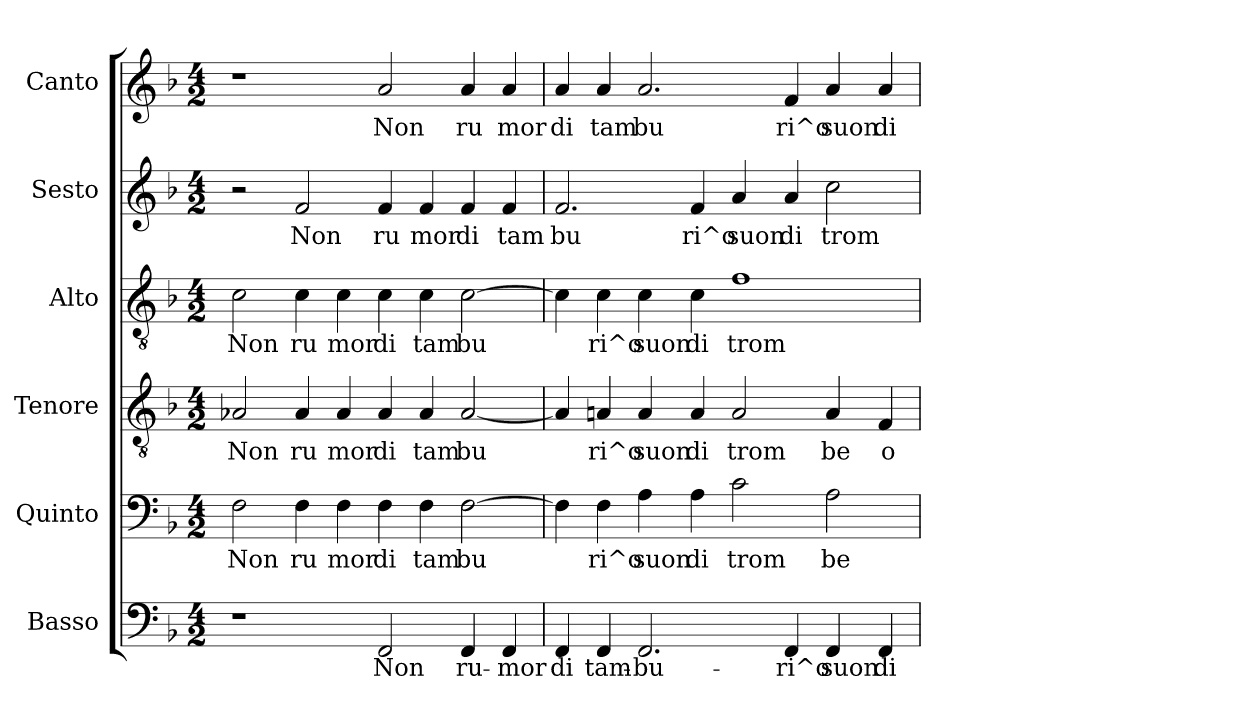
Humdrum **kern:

**kern	**text	**kern	**text	**kern	**text	**kern	**text	**kern	**text	**kern	**text
*part6	*part6	*part5	*part5	*part4	*part4	*part3	*part3	*part2	*part2	*part1	*part1
*staff6	*staff6	*staff5	*staff5	*staff4	*staff4	*staff3	*staff3	*staff2	*staff2	*staff1	*staff1
*I"Basso	*	*I"Quinto	*	*I"Tenore	*	*I"Alto	*	*I"Sesto	*	*I"Canto	*
!!LO:PB:g=z
*stria5	*	*stria5	*	*stria5	*	*stria5	*	*stria5	*	*stria5	*
*clefF4	*	*clefF4	*	*clefGv2	*	*clefGv2	*	*clefG2	*	*clefG2	*
*k[b-]	*	*k[b-]	*	*k[b-]	*	*k[b-]	*	*k[b-]	*	*k[b-]	*
*F:	*	*F:	*	*F:	*	*F:	*	*F:	*	*F:	*
*M4/2	*	*M4/2	*	*M4/2	*	*M4/2	*	*M4/2	*	*M4/2	*
=1	=1	=1	=1	=1	=1	=1	=1	=1	=1	=1	=1
!	!	!	!LO:LY:b:cj	!	!LO:LY:b:cj	!	!LO:LY:b:cj	!	!	!	!
1r	.	2F\	Non	2A-X/	Non	2c\	Non	2r	.	1r	.
!	!	!	!LO:LY:b:cj	!	!LO:LY:b:cj	!	!LO:LY:b:cj	!	!LO:LY:b:cj	!	!
.	.	4F\	ru	4A-/	ru	4c\	ru	2f/	Non	.	.
!	!	!	!LO:LY:b:cj	!	!LO:LY:b:cj	!	!LO:LY:b:cj	!	!	!	!
.	.	4F\	mor	4A-/	mor	4c\	mor	.	.	.	.
!	!LO:LY:b:cj	!	!LO:LY:b:cj	!	!LO:LY:b:cj	!	!LO:LY:b:cj	!	!LO:LY:b:cj	!	!LO:LY:b:cj
2FF/	Non	4F\	di	4A-/	di	4c\	di	4f/	ru	2a/	Non
!	!	!	!LO:LY:b:cj	!	!LO:LY:b:cj	!	!LO:LY:b:cj	!	!LO:LY:b:cj	!	!
.	.	4F\	tam	4A-/	tam	4c\	tam	4f/	mor	.	.
!	!LO:LY:b:cj	!	!LO:LY:b:cj	!	!LO:LY:b:cj	!	!LO:LY:b:cj	!	!LO:LY:b:cj	!	!LO:LY:b:cj
4FF/	ru-	[>2F\	bu	[<2A-/	bu	[>2c\	bu	4f/	di	4a/	ru
!	!LO:LY:b:cj	!	!	!	!	!	!	!	!LO:LY:b:cj	!	!LO:LY:b:cj
4FF/	-mor	.	.	.	.	.	.	4f/	tam	4a/	mor
=2	=2	=2	=2	=2	=2	=2	=2	=2	=2	=2	=2
!	!LO:LY:b:cj	!	!LO:LY:b:cj	!	!LO:LY:b:cj	!	!LO:LY:b:cj	!	!LO:LY:b:cj	!	!LO:LY:b:cj
4FF/	di	4F\]	.	4A-/]	.	4c\]	.	2.f/	bu	4a/	di
!	!LO:LY:b:cj	!	!LO:LY:b:cj	!	!LO:LY:b:cj	!	!LO:LY:b:cj	!	!	!	!LO:LY:b:cj
4FF/	tam-	4F\	ri^o	4A/	ri^o	4c\	ri^o	.	.	4a/	tam
!	!LO:LY:b:cj	!	!LO:LY:b:cj	!	!LO:LY:b:cj	!	!LO:LY:b:cj	!	!	!	!LO:LY:b:cj
2.FF/	-bu-	4A\	suon	4A/	suon	4c\	suon	.	.	2.a/	bu
!	!	!	!LO:LY:b:cj	!	!LO:LY:b:cj	!	!LO:LY:b:cj	!	!LO:LY:b:cj	!	!
.	.	4A\	di	4A/	di	4c\	di	4f/	ri^o	.	.
!	!	!	!LO:LY:b:cj	!	!LO:LY:b:cj	!	!LO:LY:b:cj	!	!LO:LY:b:cj	!	!
.	.	2c\	trom	2A/	trom	1f	trom	4a/	suon	.	.
!	!LO:LY:b:cj	!	!	!	!	!	!	!	!LO:LY:b:cj	!	!LO:LY:b:cj
4FF/	-ri^o	.	.	.	.	.	.	4a/	di	4f/	ri^o
!	!LO:LY:b:cj	!	!LO:LY:b:cj	!	!LO:LY:b:cj	!	!	!	!LO:LY:b:cj	!	!LO:LY:b:cj
4FF/	suon	2A\	be	4A/	be	.	.	2cc\	trom	4a/	suon
!	!LO:LY:b:cj	!	!	!	!LO:LY:b:cj	!	!	!	!	!	!LO:LY:b:cj
4FF/	di	.	.	4F/	o	.	.	.	.	4a/	di
=	=	=	=	=	=	=	=	=	=	=	=
*-	*-	*-	*-	*-	*-	*-	*-	*-	*-	*-	*-
